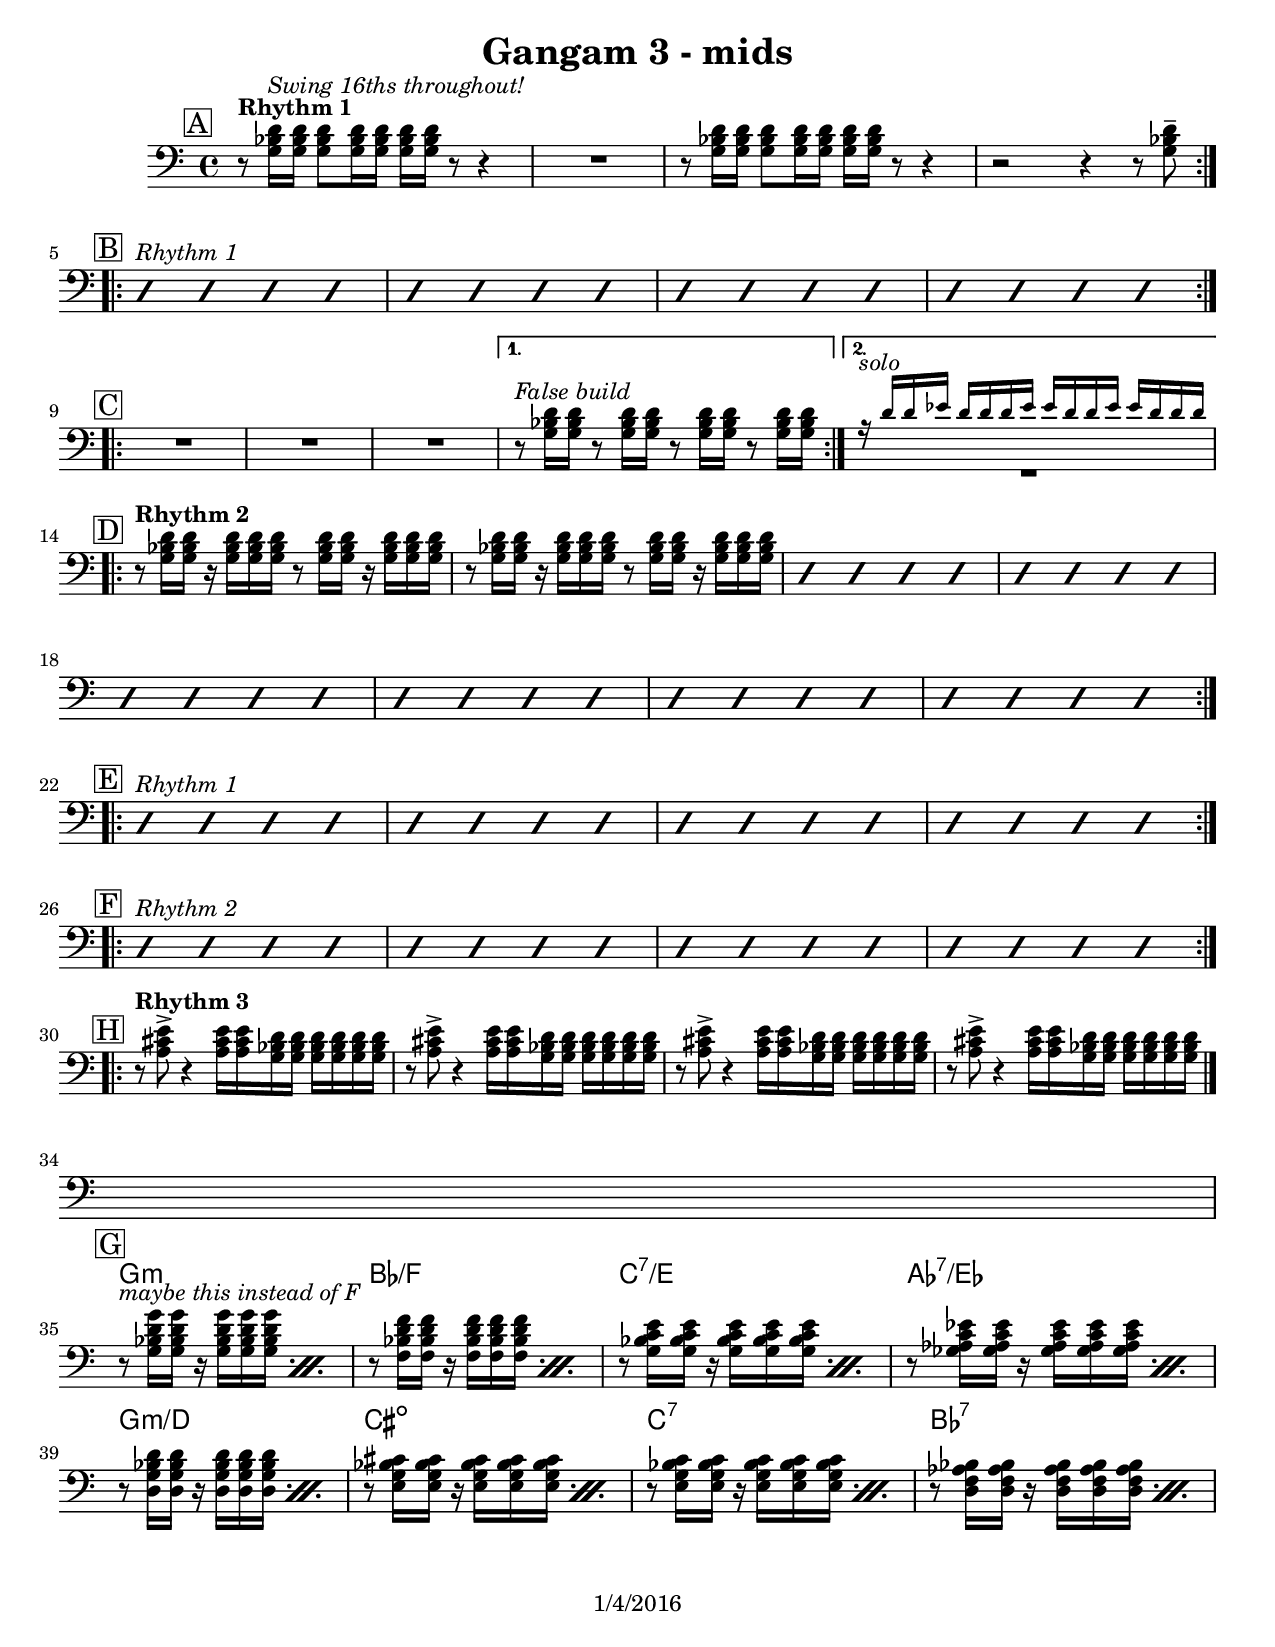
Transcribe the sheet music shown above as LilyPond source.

\version "2.16.2"

\header {
	title = "Gangam 3 - mids"
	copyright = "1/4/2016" %date of latest edits
}
\paper {
  #(set-paper-size "letter")
  }


slash = {
	\override NoteHead #'style = #'slash
	\override Stem #'transparent = ##t
}

noslash = {
	\revert NoteHead #'style
	\revert Stem #'transparent
}

test = { \relative c' { \tempo 4 = 80 \set Score.markFormatter = #format-mark-box-letters
	\repeat volta 2 {
	}
}
}

	
melody = { \relative c'' { \set Score.markFormatter = #format-mark-box-letters 
	\overrideTimeSignatureSettings
      9/8               % timeSignatureFraction
      1/16               % baseMomentFraction
      #'(4 4 6 4)           % beatStructure
      #'()		% beamExceptions
	\time 9/8

	\mark \markup { \box "Intro" }
	\repeat volta 2 {
		}	

	\mark \markup { \box "A" }
	\repeat volta 2 {
		}
		\alternative {
		}

}
}

midbrass = { \relative c' { \set Score.markFormatter = #format-mark-box-letters 

	\mark \markup { \box "A" }
	\repeat volta 2 {
		r8^\markup {\bold "Rhythm 1"} <g bes d>16^\markup {\italic "Swing 16ths throughout!"} <g bes d> <g bes d>8 <g bes d>16 <g bes d> <g bes d> <g bes d> r8 r4 | 
			R1 |
		r8 <g bes d>16 <g bes d> <g bes d>8 <g bes d>16 <g bes d> <g bes d> <g bes d> r8 r4 |
		r2 r4 r8 <g bes d>-- | \break
		}

	\mark \markup { \box "B" }
	\repeat volta 2 {
		\slash { d4^\markup {\italic "Rhythm 1"} d d d | d d d d | d d d d | d d d d | \break } \noslash {}
		}

	\mark \markup { \box "C" }
	\repeat volta 2 {
		R1 | R1 | R1 | 
		}
		\alternative {
			{ r8^\markup {\italic "False build"} <g bes d>16 <g bes d>  r8 <g bes d>16 <g bes d>  r8 <g bes d>16 <g bes d>  r8 <g bes d>16 <g bes d> | }
			{ <<
				{ r16^\markup {\italic "solo"} \tiny d' d ees d d d ees ees d d ees ees d d d | }
				\\
				{ R1 | }
				>> }
			}

		\mark \markup { \box "D" }
		\repeat volta 2 {
			r8^\markup {\bold "Rhythm 2"} <g, bes d>16 <g bes d> r <g bes d> <g bes d> <g bes d> r8 <g bes d>16 <g bes d> r <g bes d> <g bes d> <g bes d> |	
		r8 <g bes d>16 <g bes d> r <g bes d> <g bes d> <g bes d> r8 <g bes d>16 <g bes d> r <g bes d> <g bes d> <g bes d> |	
		\slash { d4 d d d | d d d d | \break }
		\slash { d4 d d d | d d d d | d d d d | d d d d | \break } \noslash {}
		}

	\mark \markup { \box "E" }
	\repeat volta 2 {
		\slash { d4^\markup {\italic "Rhythm 1"} d d d | d d d d | d d d d | d d d d | \break } 
		}

	\mark \markup { \box "F" }
	\repeat volta 2 {
		\slash { d4^\markup {\italic "Rhythm 2"} d d d | d d d d | d d d d | d d d d | \break } \noslash {}
		}

	\mark \markup { \box "H" }
	\repeat volta 2 {
		r8^\markup {\bold "Rhythm 3"} <a' cis e>-> r4 <a cis e>16 <a cis e> <g bes d> <g bes d> <g bes d> <g bes d> <g bes d> <g bes d> |
		r8 <a cis e>-> r4 <a cis e>16 <a cis e> <g bes d> <g bes d> <g bes d> <g bes d> <g bes d> <g bes d> | \noBreak
		r8 <a cis e>-> r4 <a cis e>16 <a cis e> <g bes d> <g bes d> <g bes d> <g bes d> <g bes d> <g bes d> | \noBreak
		r8 <a cis e>-> r4 <a cis e>16 <a cis e> <g bes d> <g bes d> <g bes d> <g bes d> <g bes d> <g bes d> | \bar "|." \break
	}
	s1 | \break

	\mark \markup { \box "G" }
	\repeat percent 2 {
		r8^\markup {\italic "maybe this instead of F"} <g bes d g>16 <g bes d g> r <g bes d g> <g bes d g> <g bes d g> 
	} | \noBreak
	\repeat percent 2 {
		r8 <f bes d f>16 <f bes d f> r <f bes d f> <f bes d f> <f bes d f> 
	} | \noBreak
	\repeat percent 2 {
		r8 <g bes c e>16 <g bes c e> r <g bes c e> <g bes c e> <g bes c e> 
	} | \noBreak
	\repeat percent 2 {
		r8 <ges aes c ees>16 <ges aes c ees> r <ges aes c ees> <ges aes c ees> <ges aes c ees> 
	} | \break
	\repeat percent 2 {
		r8 <d g bes d>16 <d g bes d> r <d g bes d> <d g bes d> <d g bes d> 
	} | \noBreak
	\repeat percent 2 {
		r8 <e g bes cis>16 <e g bes cis> r <e g bes cis> <e g bes cis> <e g bes cis> 
	} | \noBreak
	\repeat percent 2 {
		r8 <e g bes c>16 <e g bes c> r <e g bes c> <e g bes c> <e g bes c> 
	} | \noBreak
	\repeat percent 2 {
		r8 <d f aes bes>16 <d f aes bes> r <d f aes bes> <d f aes bes> <d f aes bes> 
	} | \break
	
}
}

		
changes = { \chordmode { 

s1 | s | s | s |
s1 | s | s | s |
s1 | s | s | s |
s1 | s | s | s |
s1 | s | s | s |
s1 | s | s | s |
s1 | s | s | s |
s1 | s | s | s |
s1 | s |

% G
g1:min | bes/f | c:7/e | aes:7/ees |
g:min/d | cis:dim | c:7 | bes:7 | 
}
}

%{
\book {
	\score { 
	  <<
	    \new ChordNames {
		\set chordChanges = ##t
		\changes
	    }
	    \new Staff { \clef treble
		\melody
	    }
	    \new Staff { \clef bass 
		\midbrass
	    }
	  >>
	}
}
%}

\book {
	\score { 
	  <<
	    \new ChordNames {
		\set chordChanges = ##t
		\changes
	    }
	    \new Staff { \clef bass 
		\midbrass
	    }
	  >>
	}
%	%Form
%	\markup { \column {
%	\line { \bold "Form:" }
%	}}
}
%{
\book {
	\score {
	  <<
		\new Staff {
		  \set Staff.midiInstrument = #"trumpet" \unfoldRepeats
			\melody
		}
		\new Staff {
		  \set Staff.midiInstrument = #"trumpet" \unfoldRepeats
			\midbrass
		}
	  >>
		\midi { }
	}
}
\book {
	\score {
	  <<
		\new Staff {
		  \set Staff.midiInstrument = #"trumpet" \unfoldRepeats
			\test
		}
	  >>
		\midi { }
	}
}
%}
